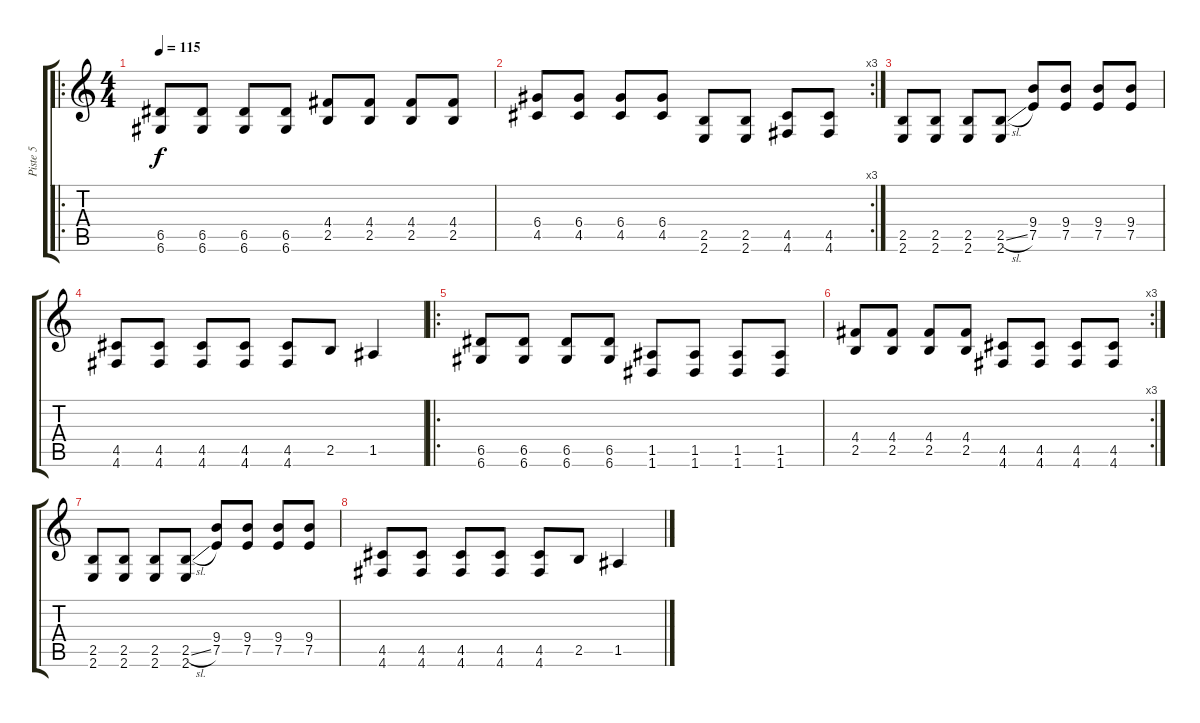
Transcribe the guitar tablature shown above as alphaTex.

\track ("Piste 5" "Piste 5") {instrument overdrivenguitar}
\staff {score tabs}
\tuning (E4 A3 G3 D3 A2 D2) {hide}
\ro
\ts (4 4)
\tempo 115
\clef g2
\ks c
(6.5 6.6).8{dy f} (6.5 6.6).8 (6.5 6.6).8 (6.5 6.6).8 (4.4 2.5).8 (4.4 2.5).8 (4.4 2.5).8 (4.4 2.5).8 |
\rc 3
(6.4 4.5).8 (6.4 4.5).8 (6.4 4.5).8 (6.4 4.5).8 (2.5 2.6).8 (2.5 2.6).8 (4.5 4.6).8 (4.5 4.6).8 |
(2.5 2.6).8 (2.5 2.6).8 (2.5 2.6).8 (2.5{sl} 2.6).8 (9.4 7.5).8 (9.4 7.5).8 (9.4 7.5).8 (9.4 7.5).8 |
(4.5 4.6).8 (4.5 4.6).8 (4.5 4.6).8 (4.5 4.6).8 (4.5 4.6).8 2.5.8 1.5.4 |
\ro
(6.5 6.6).8 (6.5 6.6).8 (6.5 6.6).8 (6.5 6.6).8 (1.5 1.6).8 (1.5 1.6).8 (1.5 1.6).8 (1.5 1.6).8 |
\rc 3
(4.4 2.5).8 (4.4 2.5).8 (4.4 2.5).8 (4.4 2.5).8 (4.5 4.6).8 (4.5 4.6).8 (4.5 4.6).8 (4.5 4.6).8 |
(2.5 2.6).8 (2.5 2.6).8 (2.5 2.6).8 (2.5{sl} 2.6).8 (9.4 7.5).8 (9.4 7.5).8 (9.4 7.5).8 (9.4 7.5).8 |
(4.5 4.6).8 (4.5 4.6).8 (4.5 4.6).8 (4.5 4.6).8 (4.5 4.6).8 2.5.8 1.5.4
